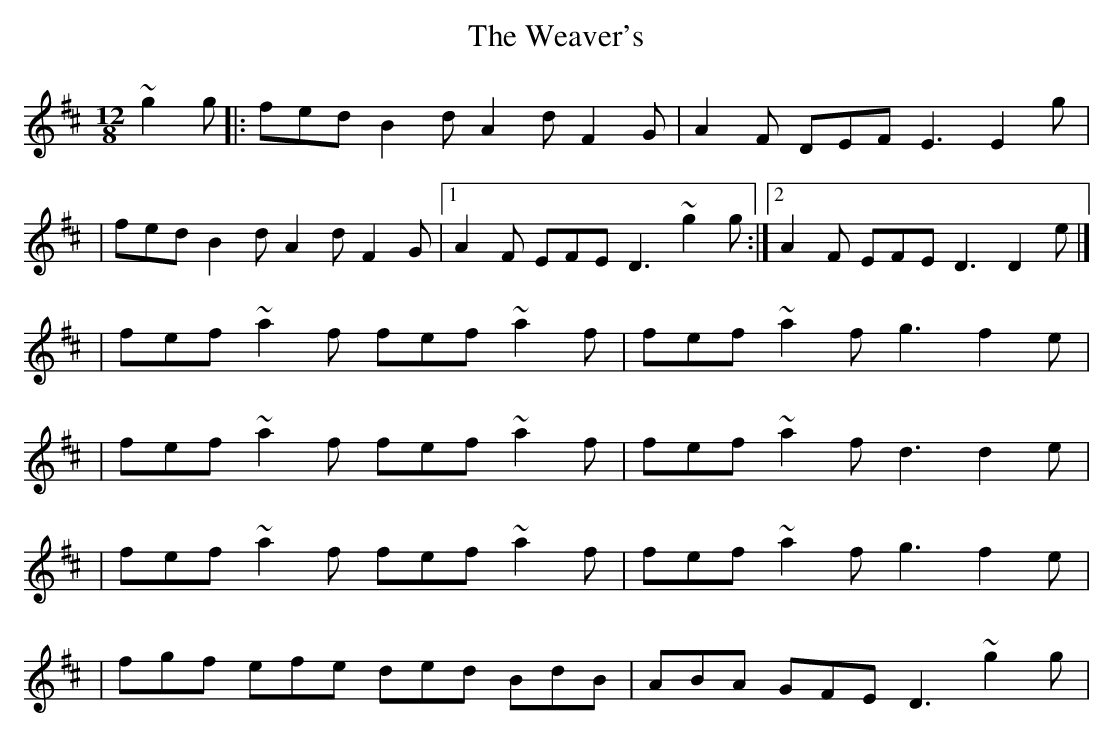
X:1
T:The Weaver's
M:12/8
L:1/8
K:D
~g2g|:fed B2d A2d F2G|A2F DEF E3 E2g|
|fed B2d A2d F2G|1 A2F EFE D3 ~g2g:|2 A2F EFE D3 D2e|]
|fef ~a2f fef ~a2f|fef ~a2f g3 f2e|
|fef ~a2f fef ~a2f|fef ~a2f d3 d2e|
|fef ~a2f fef ~a2f|fef ~a2f g3 f2e|
|fgf efe ded BdB|ABA GFE D3 ~g2g|
